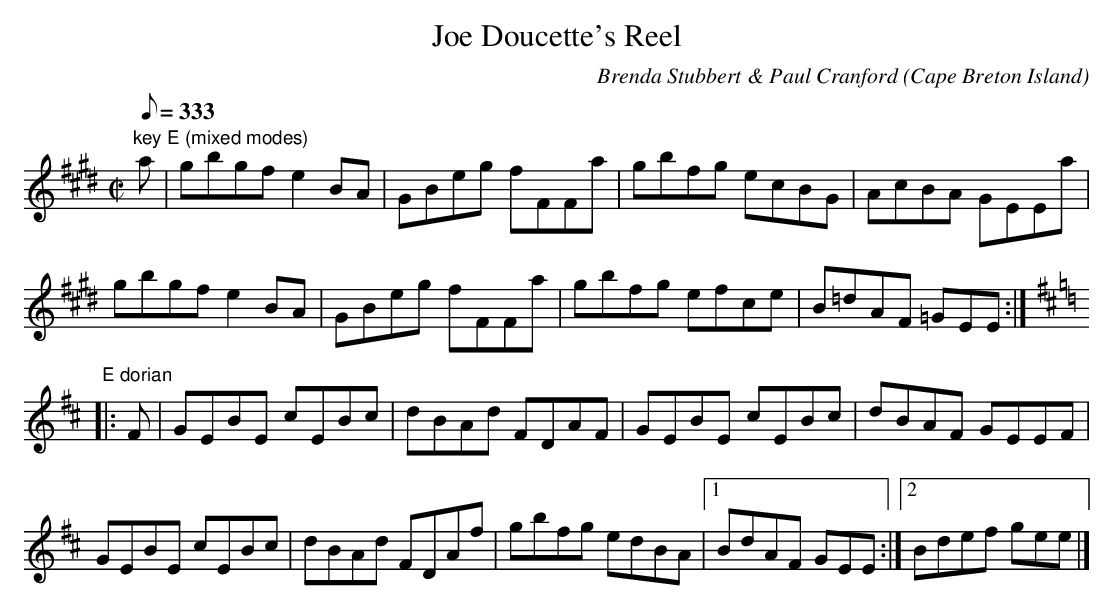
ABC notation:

X:1
T:Joe Doucette's Reel
C:Brenda Stubbert & Paul Cranford
O:Cape Breton Island
L:1/8
Q:333
M:C|
K:E
"key E (mixed modes)"a|gbgf e2 BA|\
GBeg fFFa|gbfg ecBG|AcBA GEEa|
gbgf e2 BA|GBeg fFFa|gbfg efce|B=dAF =GEE:|
K:Edor
"E dorian"|:F|GEBE cEBc|dBAd FDAF|\
GEBE cEBc|dBAF GEEF|
GEBE cEBc|dBAd FDAf|gbfg edBA|\
[1BdAF GEE:|[2Bdef gee|]
